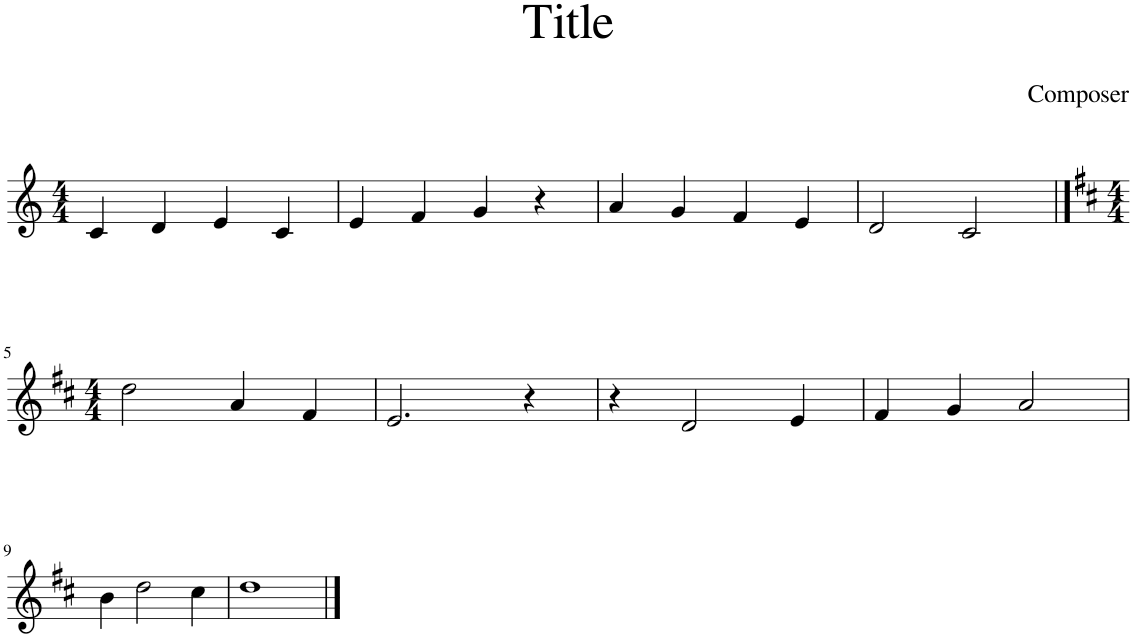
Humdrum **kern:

**kern
*part1
*staff1
*I"Piano
*I'Pno.
*clefG2
*k[]
*M4/4
=1
4c/
4d/
4e/
4c/
=2
4e/
4f/
4g/
4r
=3
4a/
4g/
4f/
4e/
=4
2d/
2c/
!!LO:LB:g=z
==5
*k[f#c#]
*M4/4
2dd\
4a/
4f#/
=6
2.e/
4r
=7
4r
2d/
4e/
=8
4f#/
4g/
2a/
!!LO:LB:g=z
=9
4b\
2dd\
4cc#\
=10
1dd
==
*-
